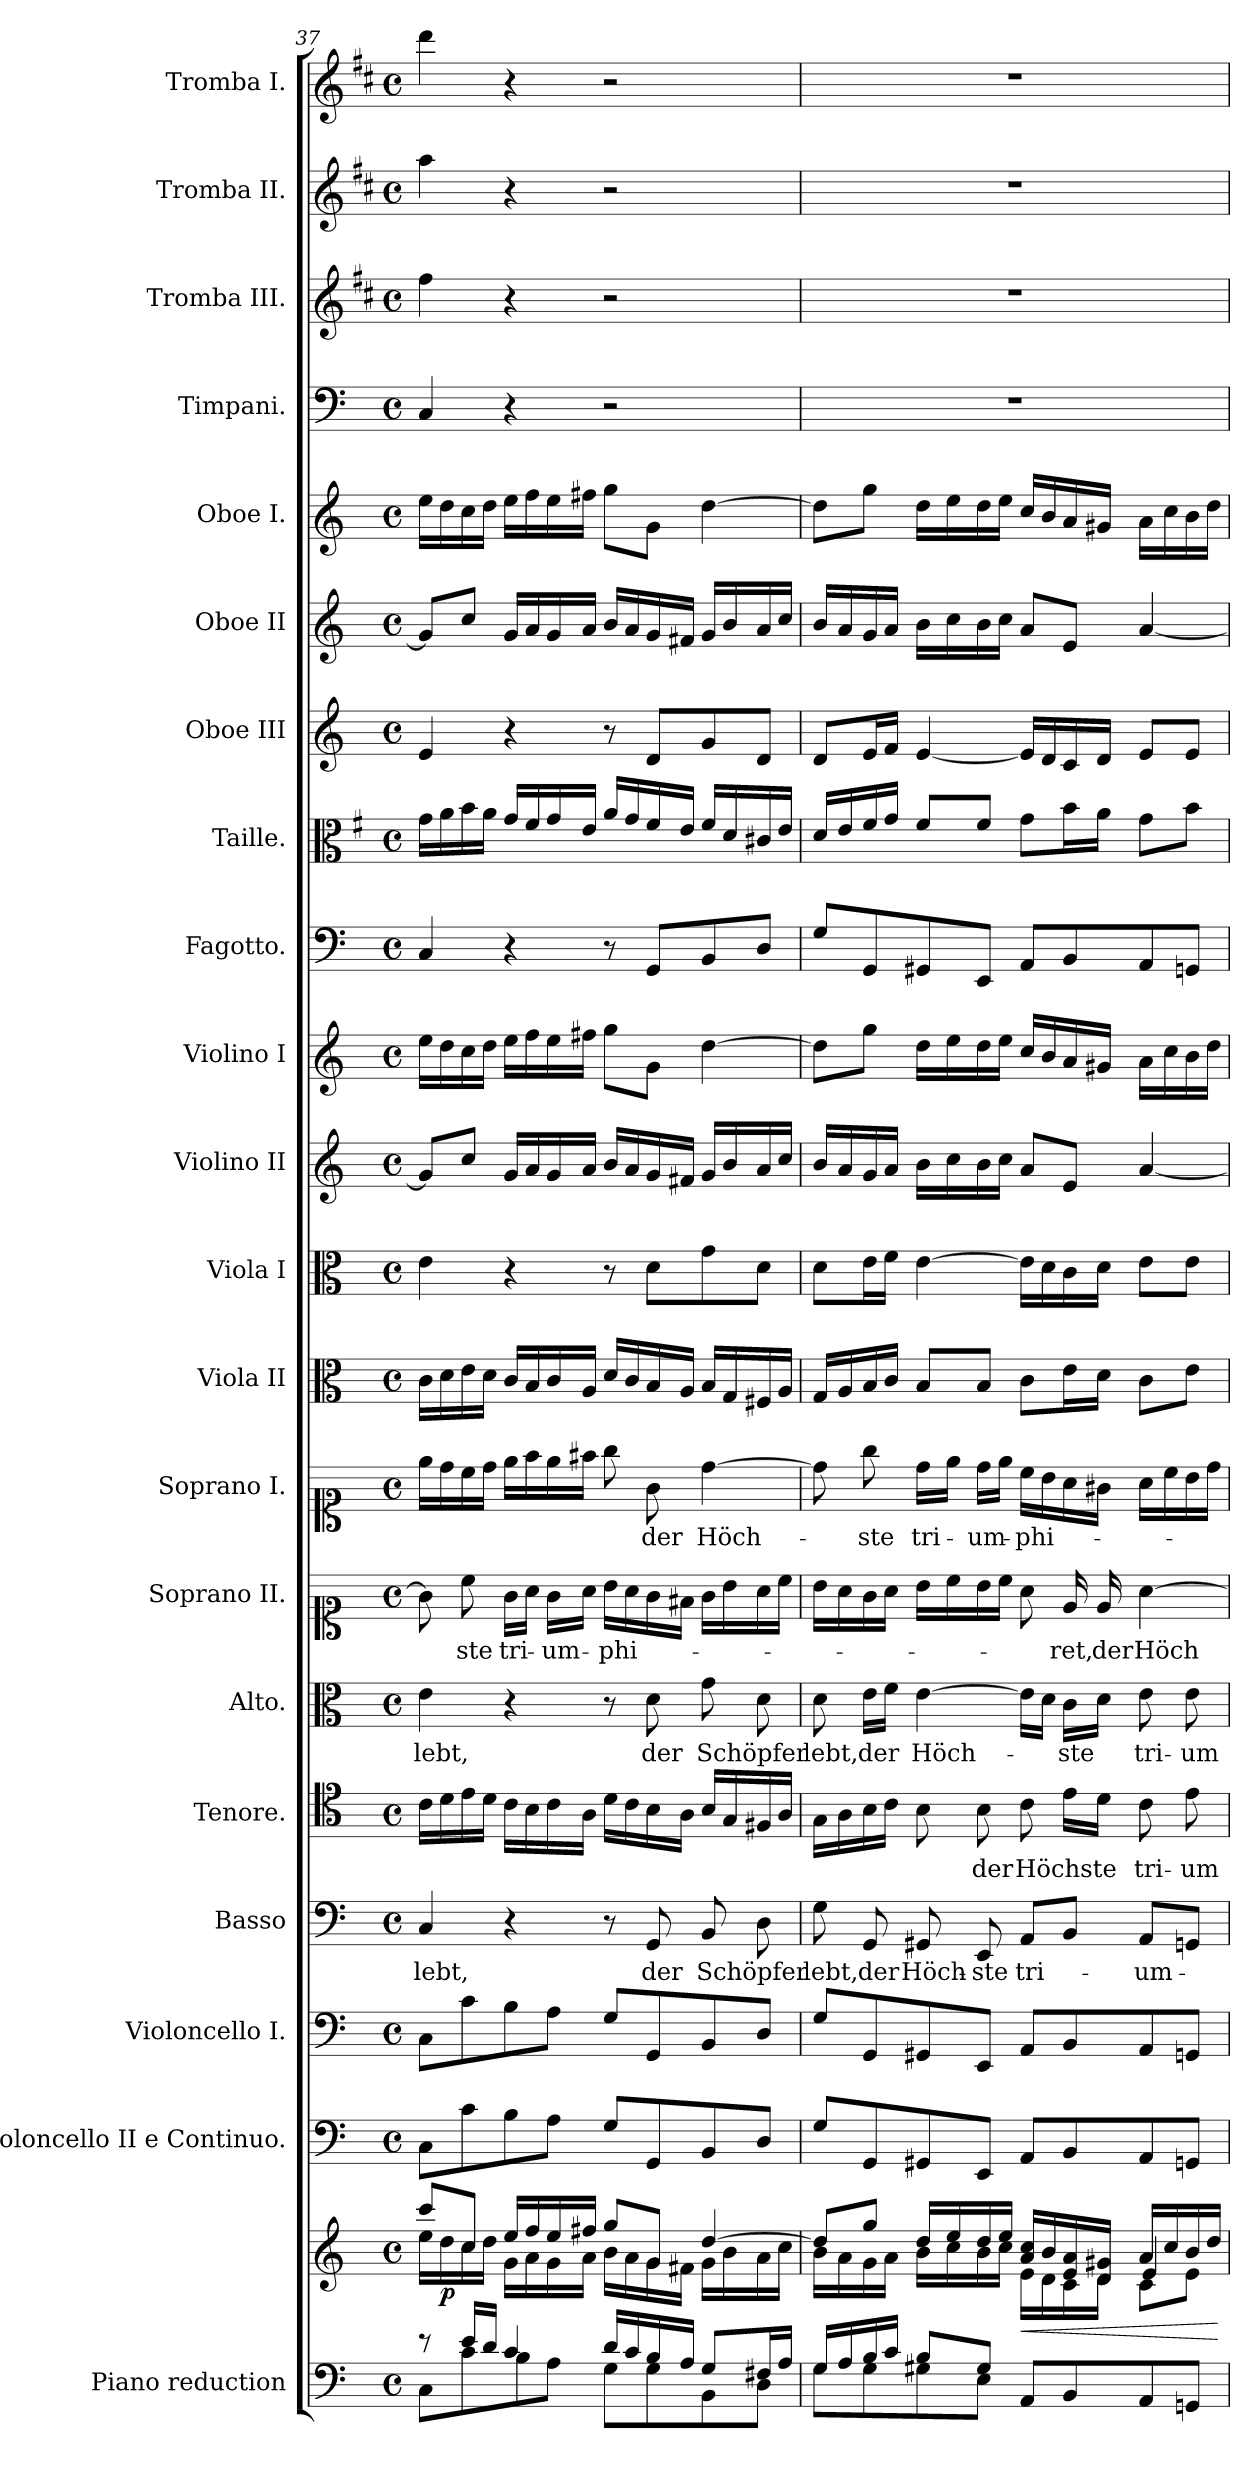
**kern	**kern	**dynam	**kern	**kern	**kern	**text	**kern	**text	**kern	**text	**kern	**text	**kern	**text	**kern	**kern	**kern	**kern	**kern	**kern	**kern	**kern	**kern	**kern	**kern	**kern	**kern
*part21	*part21	*part21	*part20	*part19	*part18	*part18	*part17	*part17	*part16	*part16	*part15	*part15	*part14	*part14	*part13	*part12	*part11	*part10	*part9	*part8	*part7	*part6	*part5	*part4	*part3	*part2	*part1
*staff22	*staff21	*staff21/22	*staff20	*staff19	*staff18	*staff18	*staff17	*staff17	*staff16	*staff16	*staff15	*staff15	*staff14	*staff14	*staff13	*staff12	*staff11	*staff10	*staff9	*staff8	*staff7	*staff6	*staff5	*staff4	*staff3	*staff2	*staff1
*I"Piano reduction	*	*	*I"Violoncello II e Continuo.	*I"Violoncello I.	*I"Basso	*	*I"Tenore.	*	*I"Alto.	*	*I"Soprano II.	*	*I"Soprano I.	*	*I"Viola II	*I"Viola I	*I"Violino II	*I"Violino I	*I"Fagotto.	*I"Taille.	*I"Oboe III	*I"Oboe II	*I"Oboe I.	*I"Timpani.	*I"Tromba III.	*I"Tromba II.	*I"Tromba I.
*I'Pno	*	*	*I'Vc	*I'Vc	*	*	*	*	*	*	*	*	*	*	*	*I'Vla	*	*I'Vln	*	*	*I'Ob	*I'Ob	*I'Ob	*I'Timp	*	*	*
!!LO:PB:g=z
*clefF4	*clefG2	*	*clefF4	*clefF4	*clefF4	*	*clefC4	*	*clefC3	*	*clefC1	*	*clefC1	*	*clefC3	*clefC3	*clefG2	*clefG2	*clefF4	*clefC3	*clefG2	*clefG2	*clefG2	*clefF4	*clefG2	*clefG2	*clefG2
*	*	*	*	*ITrd-7c-12	*	*	*	*	*	*	*	*	*	*	*	*	*	*	*	*ITrd4c7	*	*	*	*	*ITrd1c2	*ITrd1c2	*ITrd1c2
*k[]	*k[]	*	*k[]	*k[]	*k[]	*	*k[]	*	*k[]	*	*k[]	*	*k[]	*	*k[]	*k[]	*k[]	*k[]	*k[]	*k[]	*k[]	*k[]	*k[]	*k[]	*k[]	*k[]	*k[]
*M4/4	*M4/4	*	*M4/4	*M4/4	*M4/4	*	*M4/4	*	*M4/4	*	*M4/4	*	*M4/4	*	*M4/4	*M4/4	*M4/4	*M4/4	*M4/4	*M4/4	*M4/4	*M4/4	*M4/4	*M4/4	*M4/4	*M4/4	*M4/4
*met(c)	*met(c)	*	*met(c)	*met(c)	*met(c)	*	*met(c)	*	*met(c)	*	*met(c)	*	*met(c)	*	*met(c)	*met(c)	*met(c)	*met(c)	*met(c)	*met(c)	*met(c)	*met(c)	*met(c)	*met(c)	*met(c)	*met(c)	*met(c)
=37	=37	=37	=37	=37	=37	=37	=37	=37	=37	=37	=37	=37	=37	=37	=37	=37	=37	=37	=37	=37	=37	=37	=37	=37	=37	=37	=37
*^	*^	*	*	*	*	*	*	*	*	*	*	*	*	*	*	*	*	*	*	*	*	*	*	*	*	*	*
!	!	!	!	!	!	!	!	!LO:LY:b	!	!	!	!LO:LY:b	!	!	!	!	!	!	!	!	!	!	!	!	!	!	!	!	!
8r	8C\L	8ccc/L	16ee\LL	.	8C\L	8c\L	4C/	lebt,	16c\LL	.	4e\	lebt,	8g\]	.	16ee\LL	.	16c\LL	4e\	8g/L]	16ee\LL	4C/	16c\LL	4e/	8g/L]	16ee\LL	4C/	4ee\	4gg\	4ccc\
!	!	!	!	!LO:DY:b	!	!	!	!	!	!	!	!	!	!	!	!	!	!	!	!	!	!	!	!	!	!	!	!	!
.	.	.	16dd\	p	.	.	.	.	16d\	.	.	.	.	.	16dd\	.	16d\	.	.	16dd\	.	16d\	.	.	16dd\	.	.	.	.
!	!	!	!	!	!	!	!	!	!	!	!	!	!	!LO:LY:b	!	!	!	!	!	!	!	!	!	!	!	!	!	!	!
16e/LL	8c\	8cc/J	16cc\	.	8c\	8cc\	.	.	16e\	.	.	.	8cc\	-ste	16cc\	.	16e\	.	8cc/J	16cc\	.	16e\	.	8cc/J	16cc\	.	.	.	.
16d/JJ	.	.	16dd\JJ	.	.	.	.	.	16d\JJ	.	.	.	.	.	16dd\JJ	.	16d\JJ	.	.	16dd\JJ	.	16d\JJ	.	.	16dd\JJ	.	.	.	.
!	!	!	!	!	!	!	!	!	!	!	!	!	!	!LO:LY:b	!	!	!	!	!	!	!	!	!	!	!	!	!	!	!
4c/	8B\	16ee/LL	16g\LL	.	8B\	8b\	4r	.	16c\LL	.	4r	.	16g\LL	tri-	16ee\LL	.	16c/LL	4r	16g/LL	16ee\LL	4r	16c/LL	4r	16g/LL	16ee\LL	4r	4r	4r	4r
.	.	16ff/	16a\	.	.	.	.	.	16B\	.	.	.	16a\JJ	.	16ff\	.	16B/	.	16a/	16ff\	.	16B/	.	16a/	16ff\	.	.	.	.
!	!	!	!	!	!	!	!	!	!	!	!	!	!	!LO:LY:b	!	!	!	!	!	!	!	!	!	!	!	!	!	!	!
.	8A\J	16ee/	16g\	.	8A\J	8a\J	.	.	16c\	.	.	.	16g\LL	-um-	16ee\	.	16c/	.	16g/	16ee\	.	16c/	.	16g/	16ee\	.	.	.	.
.	.	16ff#X/JJ	16a\JJ	.	.	.	.	.	16A\JJ	.	.	.	16a\JJ	.	16ff#X\JJ	.	16A/JJ	.	16a/JJ	16ff#X\JJ	.	16A/JJ	.	16a/JJ	16ff#X\JJ	.	.	.	.
!	!	!	!	!	!	!	!	!	!	!	!	!	!	!LO:LY:b	!	!	!	!	!	!	!	!	!	!	!	!	!	!	!
16d/LL	8G\L	8gg/L	16b\LL	.	8G/L	8g/L	8r	.	16d\LL	.	8r	.	16b\LL	-phi-	8gg\	.	16d/LL	8r	16b/LL	8gg\L	8r	16d/LL	8r	16b/LL	8gg\L	2r	2r	2r	2r
16c/	.	.	16a\	.	.	.	.	.	16c\	.	.	.	16a\	.	.	.	16c/	.	16a/	.	.	16c/	.	16a/	.	.	.	.	.
!	!	!	!	!	!	!	!	!LO:LY:b	!	!	!	!LO:LY:b	!	!	!	!LO:LY:b	!	!	!	!	!	!	!	!	!	!	!	!	!
16B/	8G\	8g/J	16g\	.	8GG/	8G/	8GG/	der	16B\	.	8d\	der	16g\	.	8g\	der	16B/	8d\L	16g/	8g\J	8GG/L	16B/	8d/L	16g/	8g\J	.	.	.	.
16A/JJ	.	.	16f#X\JJ	.	.	.	.	.	16A\JJ	.	.	.	16f#X\JJ	.	.	.	16A/JJ	.	16f#X/JJ	.	.	16A/JJ	.	16f#X/JJ	.	.	.	.	.
!	!	!	!	!	!	!	!	!LO:LY:b	!	!	!	!LO:LY:b	!	!	!	!LO:LY:b	!	!	!	!	!	!	!	!	!	!	!	!	!
8G/L	8BB\	[4dd/	16g\LL	.	8BB/	8B/	8BB/	Schöpfer	16B/LL	.	8g\	Schöpfer	16g\LL	.	[4dd\	Höch-	16B/LL	8g\	16g/LL	[4dd\	8BB/	16B/LL	8g/	16g/LL	[4dd\	.	.	.	.
.	.	.	16b\	.	.	.	.	.	16G/	.	.	.	16b\	.	.	.	16G/	.	16b/	.	.	16G/	.	16b/	.	.	.	.	.
16F#X/L	8D\J	.	16a\	.	8D/J	8d/J	8D\	.	16F#X/	.	8d\	.	16a\	.	.	.	16F#X/	8d\J	16a/	.	8D/J	16F#X/	8d/J	16a/	.	.	.	.	.
16A/JJ	.	.	16cc\JJ	.	.	.	.	.	16A/JJ	.	.	.	16cc\JJ	.	.	.	16A/JJ	.	16cc/JJ	.	.	16A/JJ	.	16cc/JJ	.	.	.	.	.
=38	=38	=38	=38	=38	=38	=38	=38	=38	=38	=38	=38	=38	=38	=38	=38	=38	=38	=38	=38	=38	=38	=38	=38	=38	=38	=38	=38	=38	=38
*	*	*	*^	*	*	*	*	*	*	*	*	*	*	*	*	*	*	*	*	*	*	*	*	*	*	*	*	*	*
!	!	!	!	!	!	!	!	!	!LO:LY:b	!	!	!	!LO:LY:b	!	!	!	!	!	!	!	!	!	!	!	!	!	!	!	!	!
16G/LL	8G\L	8dd/L]	16b\LL	2.ryy	.	8G/L	8g/L	8G\	lebt,	16G\LL	.	8d\	lebt,	16b\LL	.	8dd\]	.	16G/LL	8d\L	16b/LL	8dd\L]	8G/L	16G/LL	8d/L	16b/LL	8dd\L]	1r	1r	1r	1r
16A/	.	.	16a\	.	.	.	.	.	.	16A\	.	.	.	16a\	.	.	.	16A/	.	16a/	.	.	16A/	.	16a/	.	.	.	.	.
!	!	!	!	!	!	!	!	!	!LO:LY:b	!	!	!	!LO:LY:b	!	!	!	!LO:LY:b	!	!	!	!	!	!	!	!	!	!	!	!	!
16B/	8G\	8gg/J	16g\	.	.	8GG/	8G/	8GG/	der	16B\	.	16e\LL	der	16g\	.	8gg\	-ste	16B/	16e\L	16g/	8gg\J	8GG/	16B/	16e/L	16g/	8gg\J	.	.	.	.
16c/JJ	.	.	16a\JJ	.	.	.	.	.	.	16c\JJ	.	16f\JJ	.	16a\JJ	.	.	.	16c/JJ	16f\JJ	16a/JJ	.	.	16c/JJ	16f/JJ	16a/JJ	.	.	.	.	.
!	!	!	!	!	!	!	!	!	!LO:LY:b	!	!	!	!LO:LY:b	!	!	!	!LO:LY:b	!	!	!	!	!	!	!	!	!	!	!	!	!
8B/L	8G#X\	16dd/LL	16b\LL	.	.	8GG#X/	8G#X/	8GG#X/	Höch-	8B\	.	[4e\	Höch-	16b\LL	.	16dd\LL	tri-	8B/L	[4e\	16b\LL	16dd\LL	8GG#X/	8B/L	[4e/	16b\LL	16dd\LL	.	.	.	.
.	.	16ee/	16cc\	.	.	.	.	.	.	.	.	.	.	16cc\	.	16ee\JJ	.	.	.	16cc\	16ee\	.	.	.	16cc\	16ee\	.	.	.	.
!	!	!	!	!	!	!	!	!	!LO:LY:b	!	!LO:LY:b	!	!	!	!	!	!LO:LY:b	!	!	!	!	!	!	!	!	!	!	!	!	!
8G#/J	8E\J	16dd/	16b\	.	.	8EE/J	8E/J	8EE/	-ste	8B\	der	.	.	16b\	.	16dd\LL	-um-	8B/J	.	16b\	16dd\	8EE/J	8B/J	.	16b\	16dd\	.	.	.	.
.	.	16ee/JJ	16cc\JJ	.	.	.	.	.	.	.	.	.	.	16cc\JJ	.	16ee\JJ	.	.	.	16cc\JJ	16ee\JJ	.	.	.	16cc\JJ	16ee\JJ	.	.	.	.
!	!	!	!	!	!LO:HP:b	!	!	!	!LO:LY:b	!	!LO:LY:b	!	!	!	!	!	!LO:LY:b	!	!	!	!	!	!	!	!	!	!	!	!	!
8AA/L	4ryy	16a/ 16cc/LL	16e\LL	.	<	8AA/L	8A/L	8AA/L	tri-	8c\	Höchste	16e\LL]	.	8a\	.	16cc\LL	-phi-	8c\L	16e\LL]	8a/L	16cc/LL	8AA/L	8c\L	16e/LL]	8a/L	16cc/LL	.	.	.	.
.	.	16b/	16d\	.	.	.	.	.	.	.	.	16d\JJ	.	.	.	16b\	.	.	16d\	.	16b/	.	.	16d/	.	16b/	.	.	.	.
!	!	!	!	!	!	!	!	!	!	!	!	!	!LO:LY:b	!	!LO:LY:b	!	!	!	!	!	!	!	!	!	!	!	!	!	!	!
8BB/	.	16e/ 16a/	16c\	.	.	8BB/	8B/	8BB/J	.	16e\LL	.	16c\LL	-ste	16e/	ret,	16a\	.	16e\L	16c\	8e/J	16a/	8BB/	16e\L	16c/	8e/J	16a/	.	.	.	.
!	!	!	!	!	!	!	!	!	!	!	!	!	!	!	!LO:LY:b	!	!	!	!	!	!	!	!	!	!	!	!	!	!	!
.	.	16d/ 16g#X/JJ	16d\JJ	.	.	.	.	.	.	16d\JJ	.	16d\JJ	.	16e/	der	16g#X\JJ	.	16d\JJ	16d\JJ	.	16g#X/JJ	.	16d\JJ	16d/JJ	.	16g#X/JJ	.	.	.	.
!	!	!	!	!	!	!	!	!	!LO:LY:b	!	!LO:LY:b	!	!LO:LY:b	!	!LO:LY:b	!	!	!	!	!	!	!	!	!	!	!	!	!	!	!
8AA/	4ryy	16a/LL	8c\L	4e/	.	8AA/	8A/	8AA/L	-um-	8c\	tri-	8e\	tri-	[4a\	Höch-	16a\LL	.	8c\L	8e\L	[4a/	16a\LL	8AA/	8c\L	8e/L	[4a/	16a\LL	.	.	.	.
.	.	16cc/	.	.	.	.	.	.	.	.	.	.	.	.	.	16cc\	.	.	.	.	16cc\	.	.	.	.	16cc\	.	.	.	.
!	!	!	!	!	!	!	!	!	!	!	!LO:LY:b	!	!LO:LY:b	!	!	!	!	!	!	!	!	!	!	!	!	!	!	!	!	!
8GGn/J	.	16b/	8e\J	.	.	8GGn/J	8Gn/J	8GGn/J	.	8e\	-um-	8e\	-um-	.	.	16b\	.	8e\J	8e\J	.	16b\	8GGn/J	8e\J	8e/J	.	16b\	.	.	.	.
.	.	16dd/JJ	.	.	.	.	.	.	.	.	.	.	.	.	.	16dd\JJ	.	.	.	.	16dd\JJ	.	.	.	.	16dd\JJ	.	.	.	.
*v	*v	*	*	*	*	*	*	*	*	*	*	*	*	*	*	*	*	*	*	*	*	*	*	*	*	*	*	*	*	*
*	*v	*v	*v	*	*	*	*	*	*	*	*	*	*	*	*	*	*	*	*	*	*	*	*	*	*	*	*	*	*
.	.	[	.	.	.	.	.	.	.	.	.	.	.	.	.	.	.	.	.	.	.	.	.	.	.	.	.
=	=	=	=	=	=	=	=	=	=	=	=	=	=	=	=	=	=	=	=	=	=	=	=	=	=	=	=
*-	*-	*-	*-	*-	*-	*-	*-	*-	*-	*-	*-	*-	*-	*-	*-	*-	*-	*-	*-	*-	*-	*-	*-	*-	*-	*-	*-
